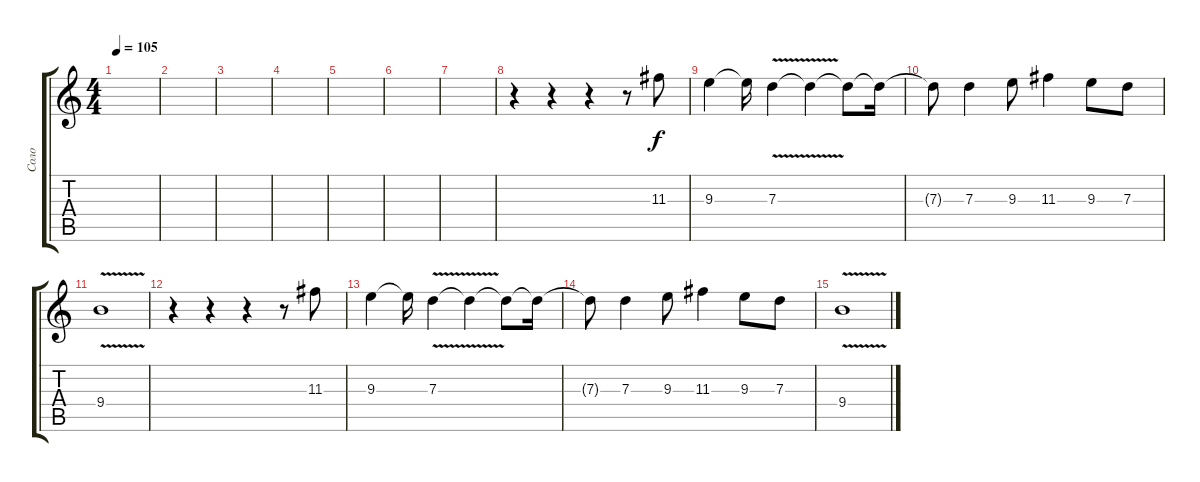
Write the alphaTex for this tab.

\track ("Соло" "Соло") {instrument distortionguitar}
\staff {score tabs}
\tuning (E4 B3 G3 D3 A2 E2) {hide}
\ts (4 4)
\tempo 105
\clef g2
\ks c
|
|
|
|
|
|
|
r.4 r.4 r.4 r.8 11.3.8 |
9.3.4 9.3{t}.16 7.3{v}.4 7.3{t}.4 7.3{t}.8 7.3{t}.16 |
7.3{t}.8 7.3.4 9.3.8 11.3.4 9.3.8 7.3.8 |
9.4{v}.1 |
r.4 r.4 r.4 r.8 11.3.8 |
9.3.4 9.3{t}.16 7.3{v}.4 7.3{t}.4 7.3{t}.8 7.3{t}.16 |
7.3{t}.8 7.3.4 9.3.8 11.3.4 9.3.8 7.3.8 |
9.4{v}.1
